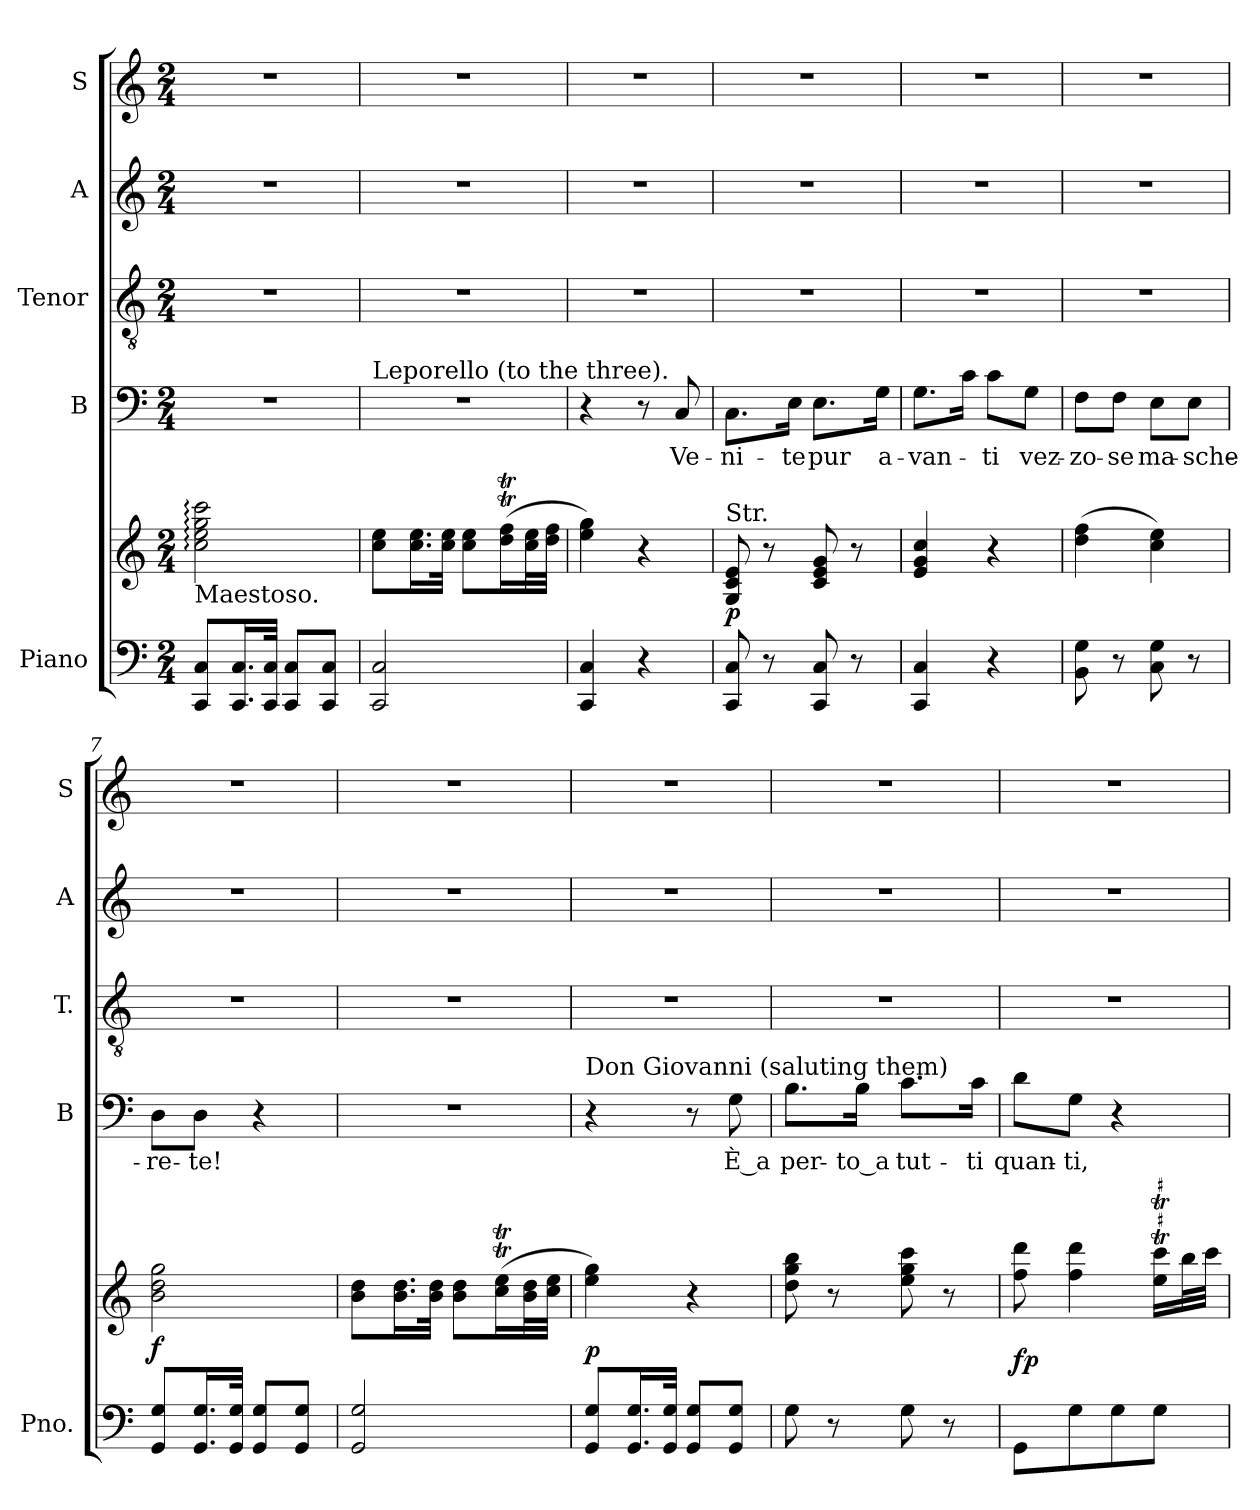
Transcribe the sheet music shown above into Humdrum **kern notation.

**kern	**kern	**dynam	**kern	**text	**kern	**kern	**kern
*part5	*part5	*part5	*part4	*part4	*part3	*part2	*part1
*staff6	*staff5	*staff5/6	*staff4	*staff4	*staff3	*staff2	*staff1
*I"Piano	*	*	*I"B	*	*I"Tenor	*I"A	*I"S
*I'Pno.	*	*	*I'B	*	*I'T.	*I'A	*I'S
!!LO:PB:g=z
*clefF4	*clefG2	*	*clefF4	*	*clefGv2	*clefG2	*clefG2
*	*	*	*ITrd7c12	*	*ITrd7c12	*	*
*k[]	*k[]	*	*k[]	*	*k[]	*k[]	*k[]
*C:	*C:	*	*C:	*	*C:	*C:	*C:
*M2/4	*M2/4	*	*M2/4	*	*M2/4	*M2/4	*M2/4
*MM120	*MM120	*	*MM120	*	*MM120	*MM120	*MM120
=1	=1	=1	=1	=1	=1	=1	=1
!	!LO:TX:b:t=Maestoso.	!	!	!	!	!	!
!	!	!	!LO:N:vis=1	!	!LO:N:vis=1	!LO:N:vis=1	!LO:N:vis=1
8CCi/ 8CiL	2cci\: 2eei: 2ggi: 2ccci:	.	2r	.	2r	2r	2r
16.CCi/ 16.Ci	.	.	.	.	.	.	.
32CCi/ 32CiJ	.	.	.	.	.	.	.
8CCi/ 8CiL	.	.	.	.	.	.	.
8CCi/ 8CiJ	.	.	.	.	.	.	.
=2	=2	=2	=2	=2	=2	=2	=2
!	!	!	!LO:TX:a:t=Leporello (to the three).	!	!	!	!
!	!	!	!LO:N:vis=1	!	!LO:N:vis=1	!LO:N:vis=1	!LO:N:vis=1
2CCi/ 2Ci	8cci\ 8eeiL	.	2r	.	2r	2r	2r
.	16.cci\ 16.eei	.	.	.	.	.	.
.	32cci\ 32eeiJ	.	.	.	.	.	.
.	8cci\ 8eeiL	.	.	.	.	.	.
.	(16ddi\T 16ffiT	.	.	.	.	.	.
.	32cci\ 32eei	.	.	.	.	.	.
.	32ddi\ 32ffiJ	.	.	.	.	.	.
=3	=3	=3	=3	=3	=3	=3	=3
!	!	!	!	!	!LO:N:vis=1	!LO:N:vis=1	!LO:N:vis=1
4CCi/ 4Ci	4eei\ 4ggi)	.	4r	.	2r	2r	2r
4r	4r	.	8r	.	.	.	.
!	!	!	!	!LO:LY:b:color=#000000	!	!	!
.	.	.	8CCi/	Ve-	.	.	.
=4	=4	=4	=4	=4	=4	=4	=4
!	!LO:TX:a:t=Str.	!	!	!	!	!	!
!	!	!	!	!LO:LY:b:color=#000000	!LO:N:vis=1	!LO:N:vis=1	!LO:N:vis=1
8CCi/ 8Ci	8Gi/ 8ci 8ei	p	8.CCi\L	-ni-	2r	2r	2r
8r	8r	.	.	.	.	.	.
!	!	!	!	!LO:LY:b:color=#000000	!	!	!
.	.	.	16EEi\J	-te	.	.	.
!	!	!	!	!LO:LY:b:color=#000000	!	!	!
8CCi/ 8Ci	8ci/ 8ei 8gi	.	8.EEi\L	pur	.	.	.
8r	8r	.	.	.	.	.	.
!	!	!	!	!LO:LY:b:color=#000000	!	!	!
.	.	.	16GGi\J	a-	.	.	.
=5	=5	=5	=5	=5	=5	=5	=5
!	!	!	!	!LO:LY:b:color=#000000	!LO:N:vis=1	!LO:N:vis=1	!LO:N:vis=1
4CCi/ 4Ci	4ei/ 4gi 4cci	.	8.GGi\L	-van-	2r	2r	2r
.	.	.	16Ci\J	.	.	.	.
!	!	!	!	!LO:LY:b:color=#000000	!	!	!
4r	4r	.	8Ci\L	-ti	.	.	.
!	!	!	!	!LO:LY:b:color=#000000	!	!	!
.	.	.	8GGi\J	vez-	.	.	.
=6	=6	=6	=6	=6	=6	=6	=6
!	!	!	!	!LO:LY:b:color=#000000	!LO:N:vis=1	!LO:N:vis=1	!LO:N:vis=1
8BBi\ 8Gi	(4ddi\ 4ffi	.	8FFi\L	-zo-	2r	2r	2r
!	!	!	!	!LO:LY:b:color=#000000	!	!	!
8r	.	.	8FFi\J	-se	.	.	.
!	!	!	!	!LO:LY:b:color=#000000	!	!	!
8Ci\ 8Gi	4cci\ 4eei)	.	8EEi\L	ma-	.	.	.
!	!	!	!	!LO:LY:b:color=#000000	!	!	!
8r	.	.	8EEi\J	-sche-	.	.	.
!!LO:PB:g=z
=7	=7	=7	=7	=7	=7	=7	=7
!	!	!	!	!LO:LY:b:color=#000000	!LO:N:vis=1	!LO:N:vis=1	!LO:N:vis=1
8GGi/ 8GiL	2bi\ 2ddi 2ggi	f	8DDi\L	-re-	2r	2r	2r
!	!	!	!	!LO:LY:b:color=#000000	!	!	!
16.GGi/ 16.Gi	.	.	8DDi\J	-te!	.	.	.
32GGi/ 32GiJ	.	.	.	.	.	.	.
8GGi/ 8GiL	.	.	4r	.	.	.	.
8GGi/ 8GiJ	.	.	.	.	.	.	.
=8	=8	=8	=8	=8	=8	=8	=8
!	!	!	!LO:N:vis=1	!	!LO:N:vis=1	!LO:N:vis=1	!LO:N:vis=1
2GGi/ 2Gi	8bi\ 8ddiL	.	2r	.	2r	2r	2r
.	16.bi\ 16.ddi	.	.	.	.	.	.
.	32bi\ 32ddiJ	.	.	.	.	.	.
.	8bi\ 8ddiL	.	.	.	.	.	.
.	(16cci\T 16eeiT	.	.	.	.	.	.
.	32bi\ 32ddi	.	.	.	.	.	.
.	32cci\ 32eeiJ	.	.	.	.	.	.
=9	=9	=9	=9	=9	=9	=9	=9
!	!	!	!LO:TX:a:t=Don Giovanni (saluting them)	!	!	!	!
!	!	!	!	!	!LO:N:vis=1	!LO:N:vis=1	!LO:N:vis=1
8GGi/ 8GiL	4eei\ 4ggi)	p	4r	.	2r	2r	2r
16.GGi/ 16.Gi	.	.	.	.	.	.	.
32GGi/ 32GiJ	.	.	.	.	.	.	.
8GGi/ 8GiL	4r	.	8r	.	.	.	.
!	!	!	!	!LO:LY:b:color=#000000	!	!	!
8GGi/ 8GiJ	.	.	8GGi\	È_a	.	.	.
=10	=10	=10	=10	=10	=10	=10	=10
!	!	!	!	!LO:LY:b:color=#000000	!LO:N:vis=1	!LO:N:vis=1	!LO:N:vis=1
8Gi\	8ddi\ 8ggi 8bbi	.	8.BBi\L	per-	2r	2r	2r
8r	8r	.	.	.	.	.	.
!	!	!	!	!LO:LY:b:color=#000000	!	!	!
.	.	.	16BBi\J	-to_a	.	.	.
!	!	!	!	!LO:LY:b:color=#000000	!	!	!
8Gi\	8eei\ 8ggi 8ccci	.	8.Ci\L	tut-	.	.	.
8r	8r	.	.	.	.	.	.
!	!	!	!	!LO:LY:b:color=#000000	!	!	!
.	.	.	16Ci\J	-ti	.	.	.
=11	=11	=11	=11	=11	=11	=11	=11
!	!	!	!	!LO:LY:b:color=#000000	!LO:N:vis=1	!LO:N:vis=1	!LO:N:vis=1
8GGi\L	8ffi\ 8dddi	fp	8Di\L	quan-	2r	2r	2r
!	!	!	!	!LO:LY:b:color=#000000	!	!	!
8Gi\	4ffi\ 4dddi	.	8GGi\J	-ti,	.	.	.
8Gi\	.	.	4r	.	.	.	.
8Gi\J	16eei\T 16ccciTL	.	.	.	.	.	.
.	32bbi\	.	.	.	.	.	.
.	32ccci\J	.	.	.	.	.	.
=	=	=	=	=	=	=	=
*-	*-	*-	*-	*-	*-	*-	*-
